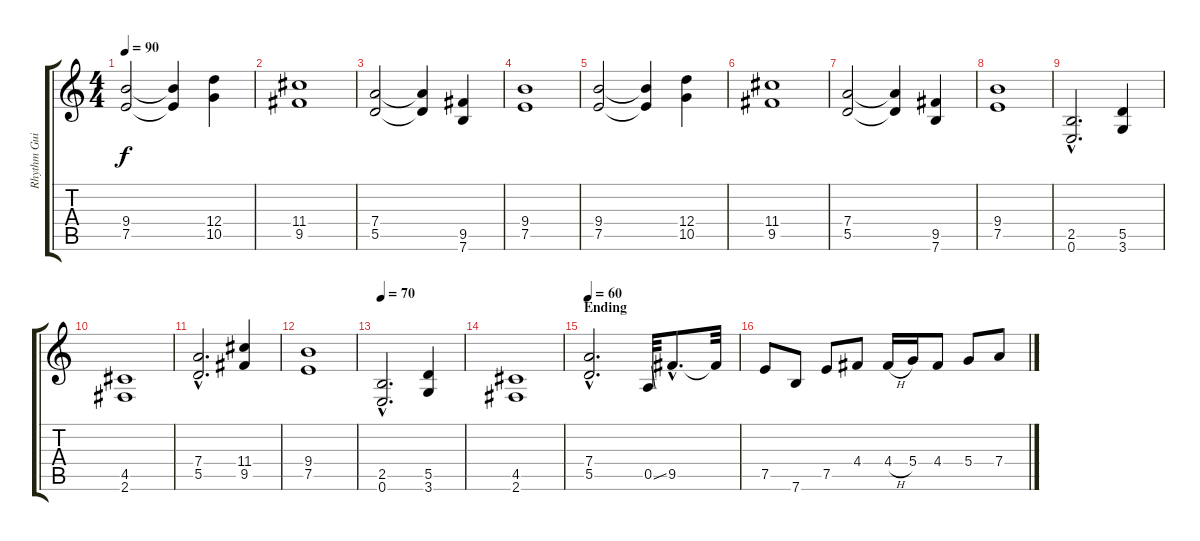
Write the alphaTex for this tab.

\track ("Rhythm Guitar" "Rhythm Gui") {instrument distortionguitar}
\staff {score tabs}
\tuning (E4 B3 G3 D3 A2 E2) {hide}
\ts (4 4)
\tempo 90
\clef g2
\ks c
(9.4 7.5).2{dy f} (9.4{t} 7.5{t}).4 (12.4 10.5).4 |
(11.4 9.5).1 |
(7.4 5.5).2 (7.4{t} 5.5{t}).4 (9.5 7.6).4 |
(9.4 7.5).1 |
(9.4 7.5).2 (9.4{t} 7.5{t}).4 (12.4 10.5).4 |
(11.4 9.5).1 |
(7.4 5.5).2 (7.4{t} 5.5{t}).4 (9.5 7.6).4 |
(9.4 7.5).1 |
(2.5{hac} 0.6{hac}).2{d} (5.5 3.6).4 |
(4.5 2.6).1 |
(7.4{hac} 5.5{hac}).2{d} (11.4 9.5).4 |
(9.4 7.5).1 |
\tempo 70
(2.5{hac} 0.6{hac}).2{d} (5.5 3.6).4 |
(4.5 2.6).1 |
\section ("" "Ending")
\tempo 60
(7.4{hac} 5.5{hac}).2{d} 0.5{ss}.32 9.5{hac}.8{d} 9.5{t}.32 |
7.5.8 7.6.8 7.5.8 4.4.8 4.4{h}.16 5.4.16 4.4.8 5.4.8 7.4.8
